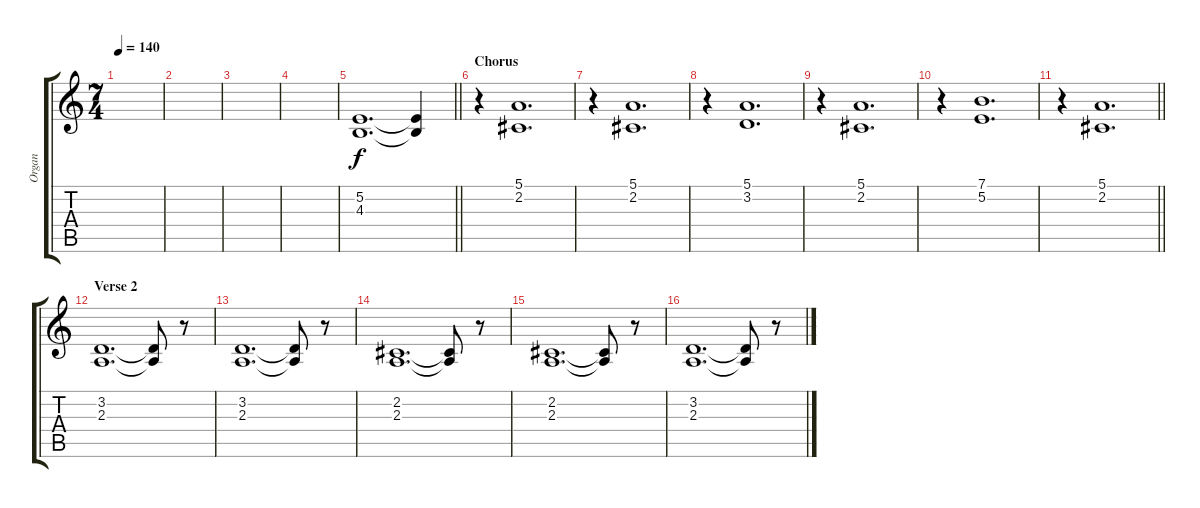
\track ("Organ" "Organ") {instrument drawbarorgan}
\staff {score tabs}
\tuning (E4 B3 G3 D3 A2 E2) {hide}
\ts (7 4)
\tempo 140
\clef g2
\ks c
|
|
|
|
\barLineRight lightlight
(5.2 4.3).1{d} (5.2{t} 4.3{t}).4 |
\section ("" "Chorus")
r.4 (5.1 2.2).1{d} |
r.4 (5.1 2.2).1{d} |
r.4 (5.1 3.2).1{d} |
r.4 (5.1 2.2).1{d} |
r.4 (7.1 5.2).1{d} |
\barLineRight lightlight
r.4 (5.1 2.2).1{d} |
\section ("" "Verse 2")
(3.2 2.3).1{d} (3.2{t} 2.3{t}).8 r.8 |
(3.2 2.3).1{d} (3.2{t} 2.3{t}).8 r.8 |
(2.2 2.3).1{d} (2.2{t} 2.3{t}).8 r.8 |
(2.2 2.3).1{d} (2.2{t} 2.3{t}).8 r.8 |
(3.2 2.3).1{d} (3.2{t} 2.3{t}).8 r.8
